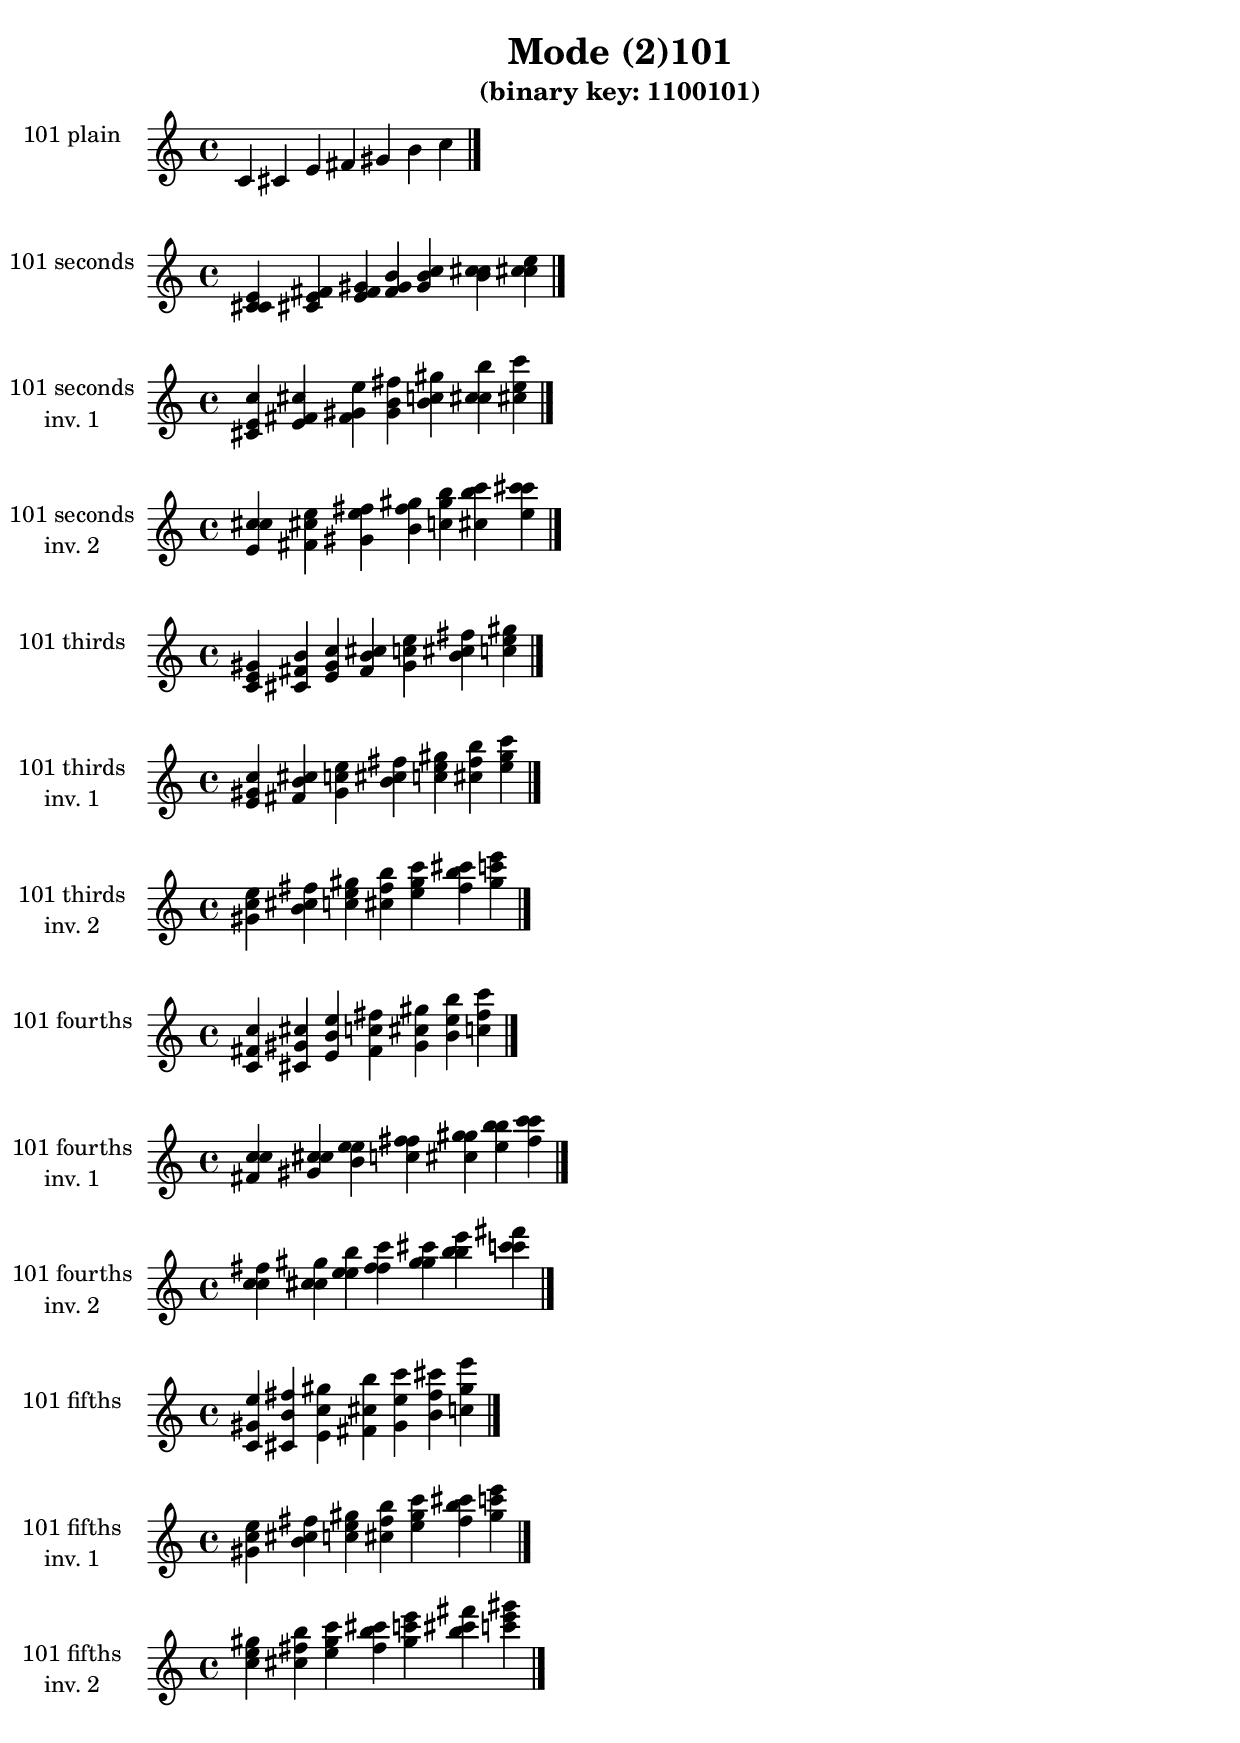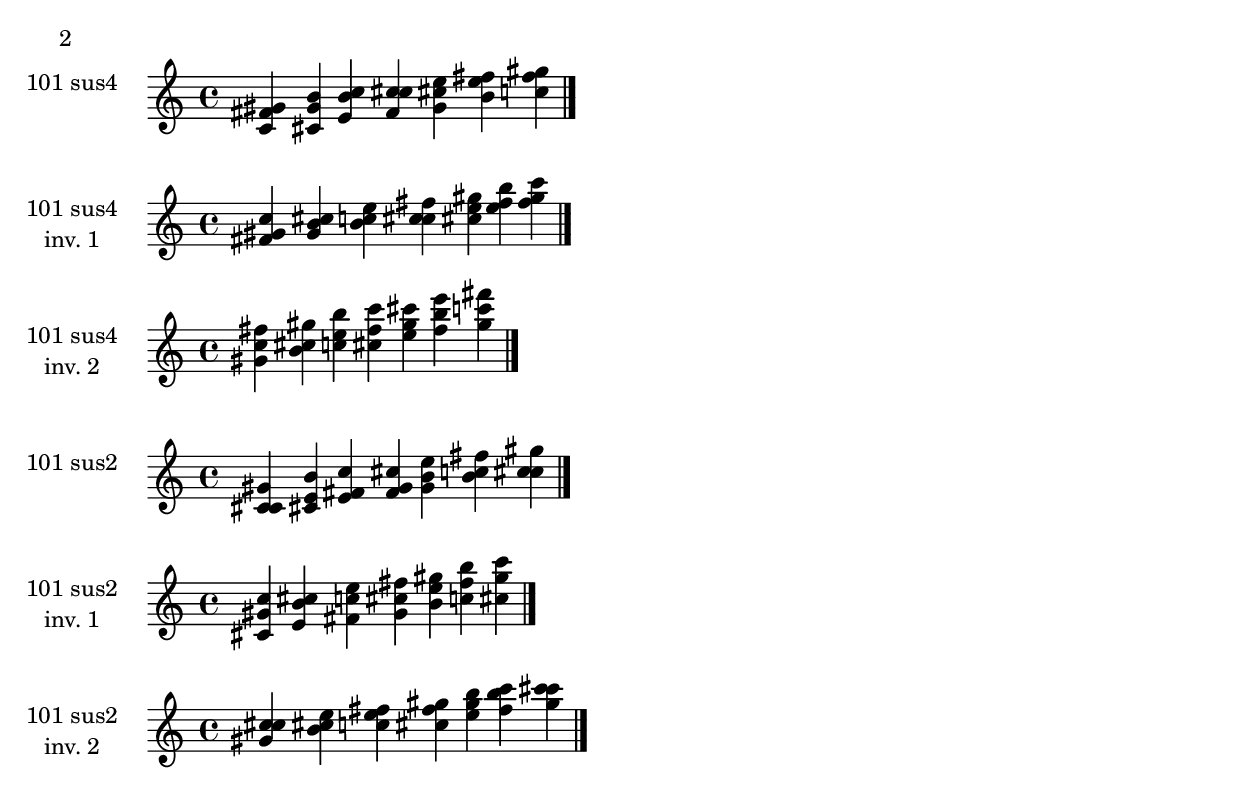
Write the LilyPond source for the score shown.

\version "2.19.0"

\header {
  title = "Mode (2)101"
  subtitle = "(binary key: 1100101)"
 %% Remove default LilyPond tagline
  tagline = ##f
}

\paper {
  #(set-paper-size "a4")
}

global = {
  \key c \major
  \time 4/4
  \tempo 4=100
}

\book {
  \score {
    \new Staff \with {
      instrumentName =  \markup { \column {
         \hcenter-in #14 \line { 101 plain }
         \hcenter-in #14 \line {  } } }
      midiInstrument = "oboe"
    } { \accidentalStyle "default"
        \cadenzaOn c' cis' e' fis' gis' b' c''  \cadenzaOff \bar "|." }
    \layout { }
  }
  \score {
    \new Staff \with {
      instrumentName =  \markup { \column {
         \hcenter-in #14 \line { 101 seconds }
         \hcenter-in #14 \line {  } } }
      midiInstrument = "oboe"
    } { \accidentalStyle "default"
        \cadenzaOn <c' cis' e'> <cis' e' fis'> <e' fis' gis'> <fis' gis' b'> <gis' b' c''> <b' c'' cis''> <c'' cis'' e''>  \cadenzaOff \bar "|." }
    \layout { }
  }
  \score {
    \new Staff \with {
      instrumentName =  \markup { \column {
         \hcenter-in #14 \line { 101 seconds }
         \hcenter-in #14 \line { inv. 1 } } }
      midiInstrument = "oboe"
    } { \accidentalStyle "default"
        \cadenzaOn <cis' e' c''> <e' fis' cis''> <fis' gis' e''> <gis' b' fis''> <b' c'' gis''> <c'' cis'' b''> <cis'' e'' c'''>  \cadenzaOff \bar "|." }
    \layout { }
  }
  \score {
    \new Staff \with {
      instrumentName =  \markup { \column {
         \hcenter-in #14 \line { 101 seconds }
         \hcenter-in #14 \line { inv. 2 } } }
      midiInstrument = "oboe"
    } { \accidentalStyle "default"
        \cadenzaOn <e' c'' cis''> <fis' cis'' e''> <gis' e'' fis''> <b' fis'' gis''> <c'' gis'' b''> <cis'' b'' c'''> <e'' c''' cis'''>  \cadenzaOff \bar "|." }
    \layout { }
  }
  \score {
    \new Staff \with {
      instrumentName =  \markup { \column {
         \hcenter-in #14 \line { 101 thirds }
         \hcenter-in #14 \line {  } } }
      midiInstrument = "oboe"
    } { \accidentalStyle "default"
        \cadenzaOn <c' e' gis'> <cis' fis' b'> <e' gis' c''> <fis' b' cis''> <gis' c'' e''> <b' cis'' fis''> <c'' e'' gis''>  \cadenzaOff \bar "|." }
    \layout { }
  }
  \score {
    \new Staff \with {
      instrumentName =  \markup { \column {
         \hcenter-in #14 \line { 101 thirds }
         \hcenter-in #14 \line { inv. 1 } } }
      midiInstrument = "oboe"
    } { \accidentalStyle "default"
        \cadenzaOn <e' gis' c''> <fis' b' cis''> <gis' c'' e''> <b' cis'' fis''> <c'' e'' gis''> <cis'' fis'' b''> <e'' gis'' c'''>  \cadenzaOff \bar "|." }
    \layout { }
  }
  \score {
    \new Staff \with {
      instrumentName =  \markup { \column {
         \hcenter-in #14 \line { 101 thirds }
         \hcenter-in #14 \line { inv. 2 } } }
      midiInstrument = "oboe"
    } { \accidentalStyle "default"
        \cadenzaOn <gis' c'' e''> <b' cis'' fis''> <c'' e'' gis''> <cis'' fis'' b''> <e'' gis'' c'''> <fis'' b'' cis'''> <gis'' c''' e'''>  \cadenzaOff \bar "|." }
    \layout { }
  }
  \score {
    \new Staff \with {
      instrumentName =  \markup { \column {
         \hcenter-in #14 \line { 101 fourths }
         \hcenter-in #14 \line {  } } }
      midiInstrument = "oboe"
    } { \accidentalStyle "default"
        \cadenzaOn <c' fis' c''> <cis' gis' cis''> <e' b' e''> <fis' c'' fis''> <gis' cis'' gis''> <b' e'' b''> <c'' fis'' c'''>  \cadenzaOff \bar "|." }
    \layout { }
  }
  \score {
    \new Staff \with {
      instrumentName =  \markup { \column {
         \hcenter-in #14 \line { 101 fourths }
         \hcenter-in #14 \line { inv. 1 } } }
      midiInstrument = "oboe"
    } { \accidentalStyle "default"
        \cadenzaOn <fis' c'' c''> <gis' cis'' cis''> <b' e'' e''> <c'' fis'' fis''> <cis'' gis'' gis''> <e'' b'' b''> <fis'' c''' c'''>  \cadenzaOff \bar "|." }
    \layout { }
  }
  \score {
    \new Staff \with {
      instrumentName =  \markup { \column {
         \hcenter-in #14 \line { 101 fourths }
         \hcenter-in #14 \line { inv. 2 } } }
      midiInstrument = "oboe"
    } { \accidentalStyle "default"
        \cadenzaOn <c'' c'' fis''> <cis'' cis'' gis''> <e'' e'' b''> <fis'' fis'' c'''> <gis'' gis'' cis'''> <b'' b'' e'''> <c''' c''' fis'''>  \cadenzaOff \bar "|." }
    \layout { }
  }
  \score {
    \new Staff \with {
      instrumentName =  \markup { \column {
         \hcenter-in #14 \line { 101 fifths }
         \hcenter-in #14 \line {  } } }
      midiInstrument = "oboe"
    } { \accidentalStyle "default"
        \cadenzaOn <c' gis' e''> <cis' b' fis''> <e' c'' gis''> <fis' cis'' b''> <gis' e'' c'''> <b' fis'' cis'''> <c'' gis'' e'''>  \cadenzaOff \bar "|." }
    \layout { }
  }
  \score {
    \new Staff \with {
      instrumentName =  \markup { \column {
         \hcenter-in #14 \line { 101 fifths }
         \hcenter-in #14 \line { inv. 1 } } }
      midiInstrument = "oboe"
    } { \accidentalStyle "default"
        \cadenzaOn <gis' e'' c''> <b' fis'' cis''> <c'' gis'' e''> <cis'' b'' fis''> <e'' c''' gis''> <fis'' cis''' b''> <gis'' e''' c'''>  \cadenzaOff \bar "|." }
    \layout { }
  }
  \score {
    \new Staff \with {
      instrumentName =  \markup { \column {
         \hcenter-in #14 \line { 101 fifths }
         \hcenter-in #14 \line { inv. 2 } } }
      midiInstrument = "oboe"
    } { \accidentalStyle "default"
        \cadenzaOn <e'' c'' gis''> <fis'' cis'' b''> <gis'' e'' c'''> <b'' fis'' cis'''> <c''' gis'' e'''> <cis''' b'' fis'''> <e''' c''' gis'''>  \cadenzaOff \bar "|." }
    \layout { }
  }
  \score {
    \new Staff \with {
      instrumentName =  \markup { \column {
         \hcenter-in #14 \line { 101 sus4 }
         \hcenter-in #14 \line {  } } }
      midiInstrument = "oboe"
    } { \accidentalStyle "default"
        \cadenzaOn <c' fis' gis'> <cis' gis' b'> <e' b' c''> <fis' c'' cis''> <gis' cis'' e''> <b' e'' fis''> <c'' fis'' gis''>  \cadenzaOff \bar "|." }
    \layout { }
  }
  \score {
    \new Staff \with {
      instrumentName =  \markup { \column {
         \hcenter-in #14 \line { 101 sus4 }
         \hcenter-in #14 \line { inv. 1 } } }
      midiInstrument = "oboe"
    } { \accidentalStyle "default"
        \cadenzaOn <fis' gis' c''> <gis' b' cis''> <b' c'' e''> <c'' cis'' fis''> <cis'' e'' gis''> <e'' fis'' b''> <fis'' gis'' c'''>  \cadenzaOff \bar "|." }
    \layout { }
  }
  \score {
    \new Staff \with {
      instrumentName =  \markup { \column {
         \hcenter-in #14 \line { 101 sus4 }
         \hcenter-in #14 \line { inv. 2 } } }
      midiInstrument = "oboe"
    } { \accidentalStyle "default"
        \cadenzaOn <gis' c'' fis''> <b' cis'' gis''> <c'' e'' b''> <cis'' fis'' c'''> <e'' gis'' cis'''> <fis'' b'' e'''> <gis'' c''' fis'''>  \cadenzaOff \bar "|." }
    \layout { }
  }
  \score {
    \new Staff \with {
      instrumentName =  \markup { \column {
         \hcenter-in #14 \line { 101 sus2 }
         \hcenter-in #14 \line {  } } }
      midiInstrument = "oboe"
    } { \accidentalStyle "default"
        \cadenzaOn <c' cis' gis'> <cis' e' b'> <e' fis' c''> <fis' gis' cis''> <gis' b' e''> <b' c'' fis''> <c'' cis'' gis''>  \cadenzaOff \bar "|." }
    \layout { }
  }
  \score {
    \new Staff \with {
      instrumentName =  \markup { \column {
         \hcenter-in #14 \line { 101 sus2 }
         \hcenter-in #14 \line { inv. 1 } } }
      midiInstrument = "oboe"
    } { \accidentalStyle "default"
        \cadenzaOn <cis' gis' c''> <e' b' cis''> <fis' c'' e''> <gis' cis'' fis''> <b' e'' gis''> <c'' fis'' b''> <cis'' gis'' c'''>  \cadenzaOff \bar "|." }
    \layout { }
  }
  \score {
    \new Staff \with {
      instrumentName =  \markup { \column {
         \hcenter-in #14 \line { 101 sus2 }
         \hcenter-in #14 \line { inv. 2 } } }
      midiInstrument = "oboe"
    } { \accidentalStyle "default"
        \cadenzaOn <gis' c'' cis''> <b' cis'' e''> <c'' e'' fis''> <cis'' fis'' gis''> <e'' gis'' b''> <fis'' b'' c'''> <gis'' c''' cis'''>  \cadenzaOff \bar "|." }
    \layout { }
  }
}

\book {
  \bookOutputSuffix "plain_"
  \score {
    \new Staff \with {
      instrumentName =  \markup { \column {
         \hcenter-in #14 \line { 101 plain }
         \hcenter-in #14 \line {  } } }
      midiInstrument = "oboe"
    } { \accidentalStyle "default"
        \cadenzaOn c' cis' e' fis' gis' b' c''  \cadenzaOff \bar "|." }
    \midi { }
  }
}
\book {
  \bookOutputSuffix "seconds_"
  \score {
    \new Staff \with {
      instrumentName =  \markup { \column {
         \hcenter-in #14 \line { 101 seconds }
         \hcenter-in #14 \line {  } } }
      midiInstrument = "oboe"
    } { \accidentalStyle "default"
        \cadenzaOn <c' cis' e'> <cis' e' fis'> <e' fis' gis'> <fis' gis' b'> <gis' b' c''> <b' c'' cis''> <c'' cis'' e''>  \cadenzaOff \bar "|." }
    \midi { }
  }
}
\book {
  \bookOutputSuffix "seconds_inv. 1"
  \score {
    \new Staff \with {
      instrumentName =  \markup { \column {
         \hcenter-in #14 \line { 101 seconds }
         \hcenter-in #14 \line { inv. 1 } } }
      midiInstrument = "oboe"
    } { \accidentalStyle "default"
        \cadenzaOn <cis' e' c''> <e' fis' cis''> <fis' gis' e''> <gis' b' fis''> <b' c'' gis''> <c'' cis'' b''> <cis'' e'' c'''>  \cadenzaOff \bar "|." }
    \midi { }
  }
}
\book {
  \bookOutputSuffix "seconds_inv. 2"
  \score {
    \new Staff \with {
      instrumentName =  \markup { \column {
         \hcenter-in #14 \line { 101 seconds }
         \hcenter-in #14 \line { inv. 2 } } }
      midiInstrument = "oboe"
    } { \accidentalStyle "default"
        \cadenzaOn <e' c'' cis''> <fis' cis'' e''> <gis' e'' fis''> <b' fis'' gis''> <c'' gis'' b''> <cis'' b'' c'''> <e'' c''' cis'''>  \cadenzaOff \bar "|." }
    \midi { }
  }
}
\book {
  \bookOutputSuffix "thirds_"
  \score {
    \new Staff \with {
      instrumentName =  \markup { \column {
         \hcenter-in #14 \line { 101 thirds }
         \hcenter-in #14 \line {  } } }
      midiInstrument = "oboe"
    } { \accidentalStyle "default"
        \cadenzaOn <c' e' gis'> <cis' fis' b'> <e' gis' c''> <fis' b' cis''> <gis' c'' e''> <b' cis'' fis''> <c'' e'' gis''>  \cadenzaOff \bar "|." }
    \midi { }
  }
}
\book {
  \bookOutputSuffix "thirds_inv. 1"
  \score {
    \new Staff \with {
      instrumentName =  \markup { \column {
         \hcenter-in #14 \line { 101 thirds }
         \hcenter-in #14 \line { inv. 1 } } }
      midiInstrument = "oboe"
    } { \accidentalStyle "default"
        \cadenzaOn <e' gis' c''> <fis' b' cis''> <gis' c'' e''> <b' cis'' fis''> <c'' e'' gis''> <cis'' fis'' b''> <e'' gis'' c'''>  \cadenzaOff \bar "|." }
    \midi { }
  }
}
\book {
  \bookOutputSuffix "thirds_inv. 2"
  \score {
    \new Staff \with {
      instrumentName =  \markup { \column {
         \hcenter-in #14 \line { 101 thirds }
         \hcenter-in #14 \line { inv. 2 } } }
      midiInstrument = "oboe"
    } { \accidentalStyle "default"
        \cadenzaOn <gis' c'' e''> <b' cis'' fis''> <c'' e'' gis''> <cis'' fis'' b''> <e'' gis'' c'''> <fis'' b'' cis'''> <gis'' c''' e'''>  \cadenzaOff \bar "|." }
    \midi { }
  }
}
\book {
  \bookOutputSuffix "fourths_"
  \score {
    \new Staff \with {
      instrumentName =  \markup { \column {
         \hcenter-in #14 \line { 101 fourths }
         \hcenter-in #14 \line {  } } }
      midiInstrument = "oboe"
    } { \accidentalStyle "default"
        \cadenzaOn <c' fis' c''> <cis' gis' cis''> <e' b' e''> <fis' c'' fis''> <gis' cis'' gis''> <b' e'' b''> <c'' fis'' c'''>  \cadenzaOff \bar "|." }
    \midi { }
  }
}
\book {
  \bookOutputSuffix "fourths_inv. 1"
  \score {
    \new Staff \with {
      instrumentName =  \markup { \column {
         \hcenter-in #14 \line { 101 fourths }
         \hcenter-in #14 \line { inv. 1 } } }
      midiInstrument = "oboe"
    } { \accidentalStyle "default"
        \cadenzaOn <fis' c'' c''> <gis' cis'' cis''> <b' e'' e''> <c'' fis'' fis''> <cis'' gis'' gis''> <e'' b'' b''> <fis'' c''' c'''>  \cadenzaOff \bar "|." }
    \midi { }
  }
}
\book {
  \bookOutputSuffix "fourths_inv. 2"
  \score {
    \new Staff \with {
      instrumentName =  \markup { \column {
         \hcenter-in #14 \line { 101 fourths }
         \hcenter-in #14 \line { inv. 2 } } }
      midiInstrument = "oboe"
    } { \accidentalStyle "default"
        \cadenzaOn <c'' c'' fis''> <cis'' cis'' gis''> <e'' e'' b''> <fis'' fis'' c'''> <gis'' gis'' cis'''> <b'' b'' e'''> <c''' c''' fis'''>  \cadenzaOff \bar "|." }
    \midi { }
  }
}
\book {
  \bookOutputSuffix "fifths_"
  \score {
    \new Staff \with {
      instrumentName =  \markup { \column {
         \hcenter-in #14 \line { 101 fifths }
         \hcenter-in #14 \line {  } } }
      midiInstrument = "oboe"
    } { \accidentalStyle "default"
        \cadenzaOn <c' gis' e''> <cis' b' fis''> <e' c'' gis''> <fis' cis'' b''> <gis' e'' c'''> <b' fis'' cis'''> <c'' gis'' e'''>  \cadenzaOff \bar "|." }
    \midi { }
  }
}
\book {
  \bookOutputSuffix "fifths_inv. 1"
  \score {
    \new Staff \with {
      instrumentName =  \markup { \column {
         \hcenter-in #14 \line { 101 fifths }
         \hcenter-in #14 \line { inv. 1 } } }
      midiInstrument = "oboe"
    } { \accidentalStyle "default"
        \cadenzaOn <gis' e'' c''> <b' fis'' cis''> <c'' gis'' e''> <cis'' b'' fis''> <e'' c''' gis''> <fis'' cis''' b''> <gis'' e''' c'''>  \cadenzaOff \bar "|." }
    \midi { }
  }
}
\book {
  \bookOutputSuffix "fifths_inv. 2"
  \score {
    \new Staff \with {
      instrumentName =  \markup { \column {
         \hcenter-in #14 \line { 101 fifths }
         \hcenter-in #14 \line { inv. 2 } } }
      midiInstrument = "oboe"
    } { \accidentalStyle "default"
        \cadenzaOn <e'' c'' gis''> <fis'' cis'' b''> <gis'' e'' c'''> <b'' fis'' cis'''> <c''' gis'' e'''> <cis''' b'' fis'''> <e''' c''' gis'''>  \cadenzaOff \bar "|." }
    \midi { }
  }
}
\book {
  \bookOutputSuffix "sus4_"
  \score {
    \new Staff \with {
      instrumentName =  \markup { \column {
         \hcenter-in #14 \line { 101 sus4 }
         \hcenter-in #14 \line {  } } }
      midiInstrument = "oboe"
    } { \accidentalStyle "default"
        \cadenzaOn <c' fis' gis'> <cis' gis' b'> <e' b' c''> <fis' c'' cis''> <gis' cis'' e''> <b' e'' fis''> <c'' fis'' gis''>  \cadenzaOff \bar "|." }
    \midi { }
  }
}
\book {
  \bookOutputSuffix "sus4_inv. 1"
  \score {
    \new Staff \with {
      instrumentName =  \markup { \column {
         \hcenter-in #14 \line { 101 sus4 }
         \hcenter-in #14 \line { inv. 1 } } }
      midiInstrument = "oboe"
    } { \accidentalStyle "default"
        \cadenzaOn <fis' gis' c''> <gis' b' cis''> <b' c'' e''> <c'' cis'' fis''> <cis'' e'' gis''> <e'' fis'' b''> <fis'' gis'' c'''>  \cadenzaOff \bar "|." }
    \midi { }
  }
}
\book {
  \bookOutputSuffix "sus4_inv. 2"
  \score {
    \new Staff \with {
      instrumentName =  \markup { \column {
         \hcenter-in #14 \line { 101 sus4 }
         \hcenter-in #14 \line { inv. 2 } } }
      midiInstrument = "oboe"
    } { \accidentalStyle "default"
        \cadenzaOn <gis' c'' fis''> <b' cis'' gis''> <c'' e'' b''> <cis'' fis'' c'''> <e'' gis'' cis'''> <fis'' b'' e'''> <gis'' c''' fis'''>  \cadenzaOff \bar "|." }
    \midi { }
  }
}
\book {
  \bookOutputSuffix "sus2_"
  \score {
    \new Staff \with {
      instrumentName =  \markup { \column {
         \hcenter-in #14 \line { 101 sus2 }
         \hcenter-in #14 \line {  } } }
      midiInstrument = "oboe"
    } { \accidentalStyle "default"
        \cadenzaOn <c' cis' gis'> <cis' e' b'> <e' fis' c''> <fis' gis' cis''> <gis' b' e''> <b' c'' fis''> <c'' cis'' gis''>  \cadenzaOff \bar "|." }
    \midi { }
  }
}
\book {
  \bookOutputSuffix "sus2_inv. 1"
  \score {
    \new Staff \with {
      instrumentName =  \markup { \column {
         \hcenter-in #14 \line { 101 sus2 }
         \hcenter-in #14 \line { inv. 1 } } }
      midiInstrument = "oboe"
    } { \accidentalStyle "default"
        \cadenzaOn <cis' gis' c''> <e' b' cis''> <fis' c'' e''> <gis' cis'' fis''> <b' e'' gis''> <c'' fis'' b''> <cis'' gis'' c'''>  \cadenzaOff \bar "|." }
    \midi { }
  }
}
\book {
  \bookOutputSuffix "sus2_inv. 2"
  \score {
    \new Staff \with {
      instrumentName =  \markup { \column {
         \hcenter-in #14 \line { 101 sus2 }
         \hcenter-in #14 \line { inv. 2 } } }
      midiInstrument = "oboe"
    } { \accidentalStyle "default"
        \cadenzaOn <gis' c'' cis''> <b' cis'' e''> <c'' e'' fis''> <cis'' fis'' gis''> <e'' gis'' b''> <fis'' b'' c'''> <gis'' c''' cis'''>  \cadenzaOff \bar "|." }
    \midi { }
  }
}
